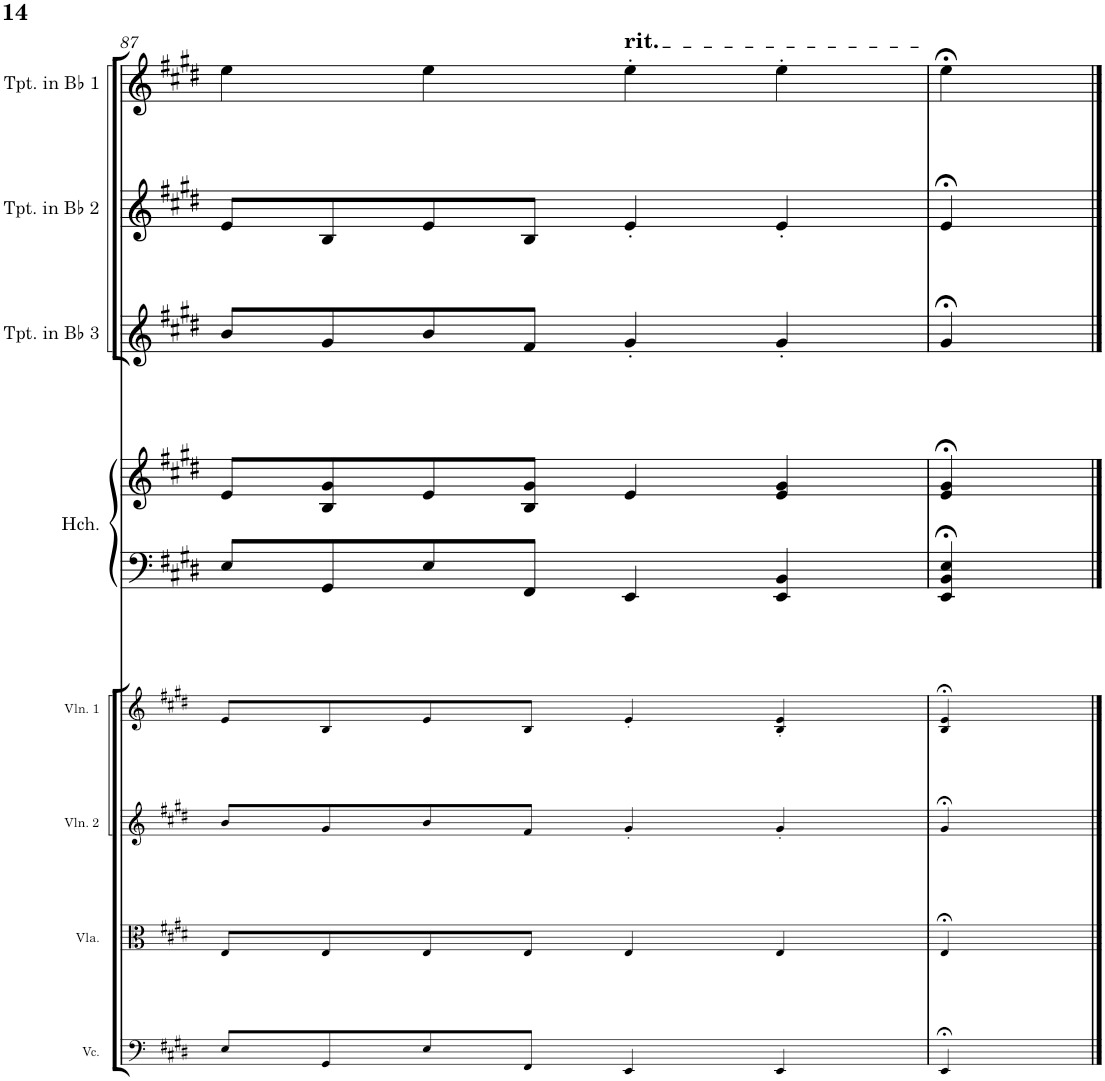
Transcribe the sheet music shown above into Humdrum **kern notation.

**kern	**kern	**kern	**kern	**kern	**kern	**kern	**kern	**kern
*part8	*part7	*part6	*part5	*part4	*part4	*part3	*part2	*part1
*staff9	*staff8	*staff7	*staff6	*staff5	*staff4	*staff3	*staff2	*staff1
*I"Violoncello	*I"Viola	*I"Violin 2	*I"Violin 1	*I"Harpsichord	*	*I"Trumpet in Bb 3	*I"Trumpet in Bb 2	*I"Trumpet in Bb 1
*I'Vc.	*I'Vla.	*I'Vln. 2	*I'Vln. 1	*I'Hch.	*	*I'Tpt. in Bb 3	*I'Tpt. in Bb 2	*I'Tpt. in Bb 1
!!LO:PB:g=z
*clefF4	*clefC3	*clefG2	*clefG2	*clefF4	*clefG2	*clefG2	*clefG2	*clefG2
*	*	*	*	*	*	*Trd1c2	*Trd1c2	*Trd1c2
*k[f#c#g#d#]	*k[f#c#g#d#]	*k[f#c#g#d#]	*k[f#c#g#d#]	*k[f#c#g#d#]	*k[f#c#g#d#]	*k[f#c#g#d#]	*k[f#c#g#d#]	*k[f#c#g#d#]
*M4/4	*M4/4	*M4/4	*M4/4	*M4/4	*M4/4	*M4/4	*M4/4	*M4/4
=87	=87	=87	=87	=87	=87	=87	=87	=87
8E/L	8E/L	8b/L	8e/L	8E/L	8e/L	8b/L	8e/L	4ee\
8GG#/	8E/	8g#/	8B/	8GG#/	8B/ 8g#/	8g#/	8B/	.
8E/	8E/	8b/	8e/	8E/	8e/	8b/	8e/	4ee\
8FF#/J	8E/J	8f#/J	8B/J	8FF#/J	8B/ 8g#/J	8f#/J	8B/J	.
!	!	!	!	!	!	!	!	!LO:TX:a:t=rit.
4EE/	4E/	4g#'/	4e'/	4EE/	4e/	4g#'/	4e'/	4ee'\
4EE/	4E/	4g#'/	4B/' 4e/'	4EE/ 4BB/	4e/ 4g#/	4g#'/	4e'/	4ee'\
=88	=88	=88	=88	=88	=88	=88	=88	=88
4EE;</	4E;</	4g#;</	4B/;< 4e/;<	4EE/;< 4BB/;< 4E/;<	4e/;< 4g#/;<	4g#;</	4e;</	4ee;<\
==	==	==	==	==	==	==	==	==
*-	*-	*-	*-	*-	*-	*-	*-	*-
